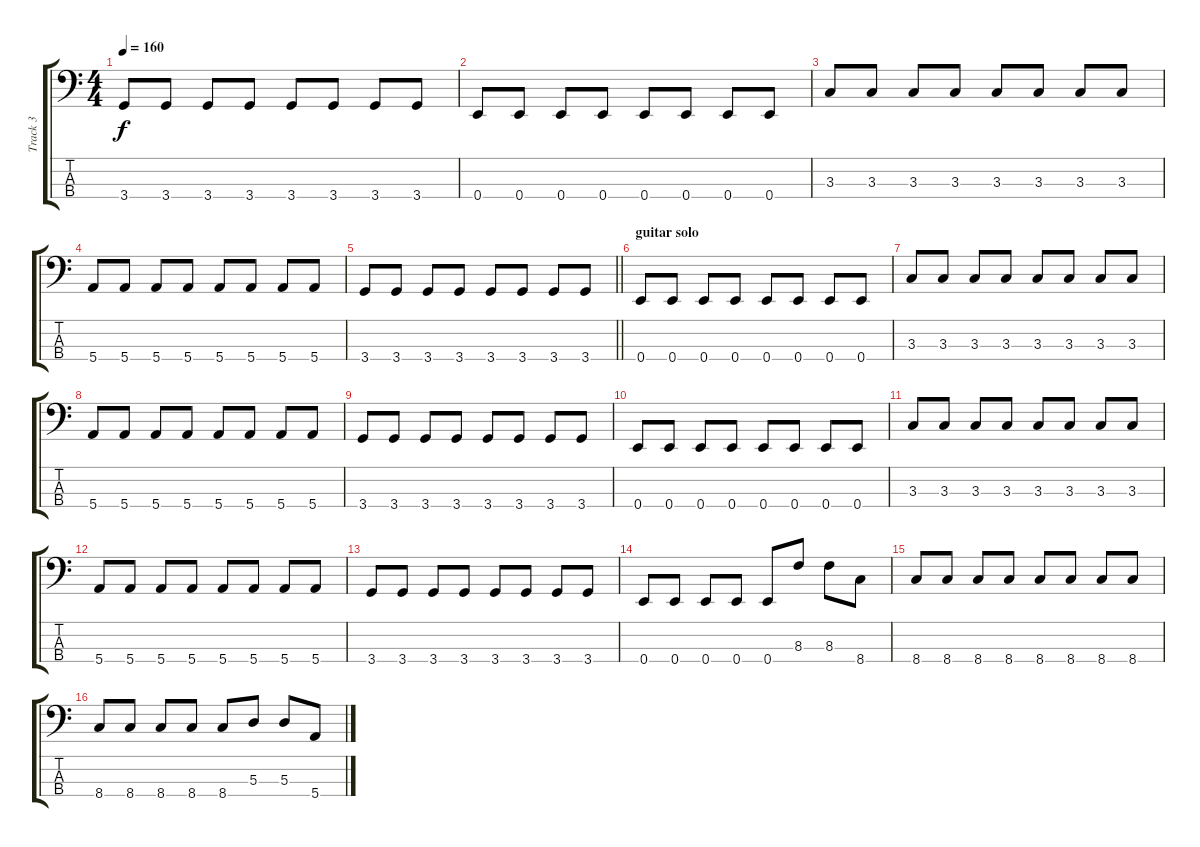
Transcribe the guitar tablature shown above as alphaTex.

\track ("Track 3" "Track 3") {instrument electricbassfinger}
\staff {score tabs}
\tuning (G2 D2 A1 E1) {hide}
\ts (4 4)
\tempo 160
\clef f4
\ks c
3.4.8{dy f} 3.4.8 3.4.8 3.4.8 3.4.8 3.4.8 3.4.8 3.4.8 |
0.4.8 0.4.8 0.4.8 0.4.8 0.4.8 0.4.8 0.4.8 0.4.8 |
3.3.8 3.3.8 3.3.8 3.3.8 3.3.8 3.3.8 3.3.8 3.3.8 |
5.4.8 5.4.8 5.4.8 5.4.8 5.4.8 5.4.8 5.4.8 5.4.8 |
\barLineRight lightlight
3.4.8 3.4.8 3.4.8 3.4.8 3.4.8 3.4.8 3.4.8 3.4.8 |
\section ("" "guitar solo")
0.4.8 0.4.8 0.4.8 0.4.8 0.4.8 0.4.8 0.4.8 0.4.8 |
3.3.8 3.3.8 3.3.8 3.3.8 3.3.8 3.3.8 3.3.8 3.3.8 |
5.4.8 5.4.8 5.4.8 5.4.8 5.4.8 5.4.8 5.4.8 5.4.8 |
3.4.8 3.4.8 3.4.8 3.4.8 3.4.8 3.4.8 3.4.8 3.4.8 |
0.4.8 0.4.8 0.4.8 0.4.8 0.4.8 0.4.8 0.4.8 0.4.8 |
3.3.8 3.3.8 3.3.8 3.3.8 3.3.8 3.3.8 3.3.8 3.3.8 |
5.4.8 5.4.8 5.4.8 5.4.8 5.4.8 5.4.8 5.4.8 5.4.8 |
3.4.8 3.4.8 3.4.8 3.4.8 3.4.8 3.4.8 3.4.8 3.4.8 |
0.4.8 0.4.8 0.4.8 0.4.8 0.4.8 8.3.8 8.3.8 8.4.8 |
8.4.8 8.4.8 8.4.8 8.4.8 8.4.8 8.4.8 8.4.8 8.4.8 |
8.4.8 8.4.8 8.4.8 8.4.8 8.4.8 5.3.8 5.3.8 5.4.8
